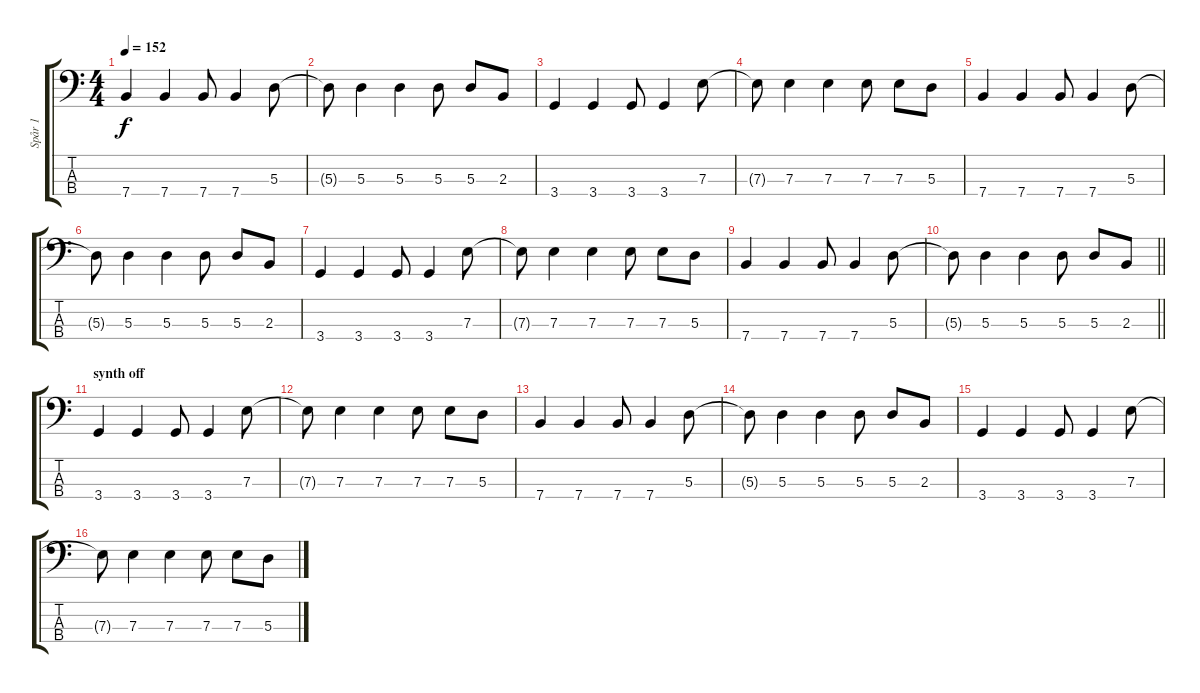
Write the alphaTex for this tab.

\track ("Spår 1" "Spår 1") {instrument electricbassfinger}
\staff {score tabs}
\tuning (G2 D2 A1 E1) {hide}
\ts (4 4)
\tempo 152
\clef f4
\ks c
7.4.4{dy f} 7.4.4 7.4.8 7.4.4 5.3.8 |
5.3{t}.8 5.3.4 5.3.4 5.3.8 5.3.8 2.3.8{balance 3} |
3.4.4 3.4.4 3.4.8 3.4.4 7.3.8 |
7.3{t}.8 7.3.4 7.3.4 7.3.8 7.3.8 5.3.8 |
7.4.4 7.4.4 7.4.8 7.4.4 5.3.8 |
5.3{t}.8 5.3.4 5.3.4 5.3.8 5.3.8 2.3.8{balance 3} |
3.4.4 3.4.4 3.4.8 3.4.4 7.3.8 |
7.3{t}.8 7.3.4 7.3.4 7.3.8 7.3.8 5.3.8 |
7.4.4 7.4.4 7.4.8 7.4.4 5.3.8 |
\barLineRight lightlight
5.3{t}.8 5.3.4 5.3.4 5.3.8 5.3.8 2.3.8{balance 3} |
\section ("" "synth off")
3.4.4 3.4.4 3.4.8 3.4.4 7.3.8 |
7.3{t}.8 7.3.4 7.3.4 7.3.8 7.3.8 5.3.8 |
7.4.4 7.4.4 7.4.8 7.4.4 5.3.8 |
5.3{t}.8 5.3.4 5.3.4 5.3.8 5.3.8 2.3.8{balance 3} |
3.4.4 3.4.4 3.4.8 3.4.4 7.3.8 |
7.3{t}.8 7.3.4 7.3.4 7.3.8 7.3.8 5.3.8
